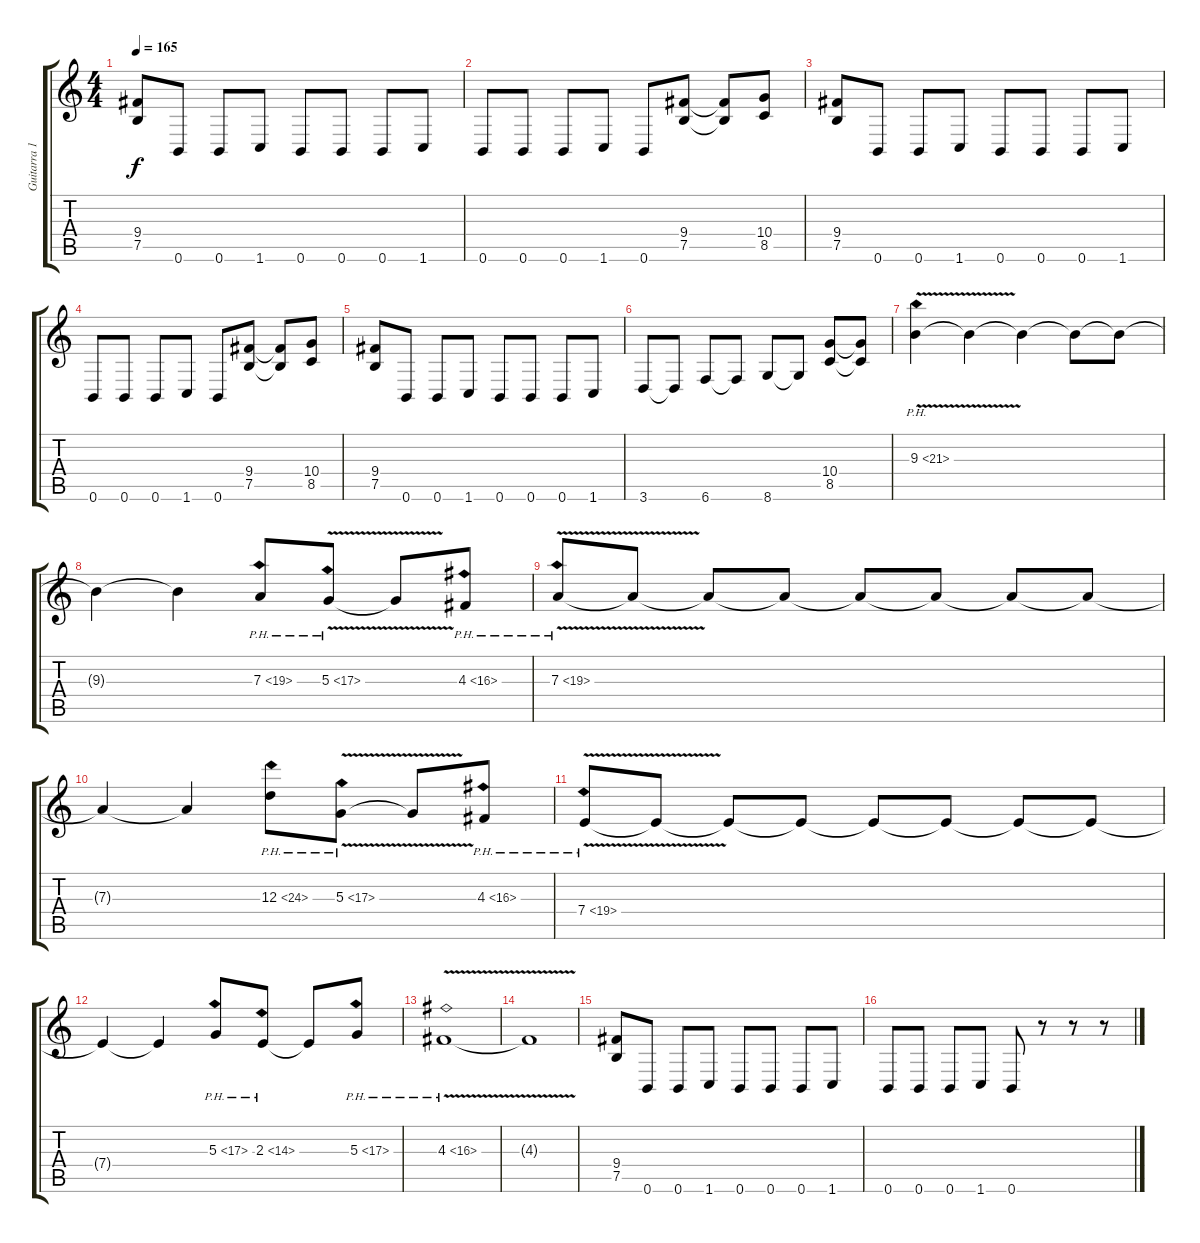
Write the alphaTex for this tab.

\track ("Guitarra 1" "Guitarra 1") {instrument distortionguitar}
\staff {score tabs}
\tuning (B3 Gb3 D3 A2 E2 B1) {hide}
\ts (4 4)
\tempo 165
\clef g2
\ks c
(9.4 7.5).8{dy f} 0.6.8 0.6.8 1.6.8 0.6.8 0.6.8 0.6.8 1.6.8 |
0.6.8 0.6.8 0.6.8 1.6.8 0.6.8 (9.4 7.5).8 (9.4{t} 7.5{t}).8 (10.4 8.5).8 |
(9.4 7.5).8 0.6.8 0.6.8 1.6.8 0.6.8 0.6.8 0.6.8 1.6.8 |
0.6.8 0.6.8 0.6.8 1.6.8 0.6.8 (9.4 7.5).8 (9.4{t} 7.5{t}).8 (10.4 8.5).8 |
(9.4 7.5).8 0.6.8 0.6.8 1.6.8 0.6.8 0.6.8 0.6.8 1.6.8 |
3.6.8 3.6{t}.8 6.6.8 6.6{t}.8 8.6.8 8.6{t}.8 (10.4 8.5).8 (10.4{t} 8.5{t}).8 |
9.3{ph 12 v}.4 9.3{t}.4 9.3{t}.4 9.3{t}.8 9.3{t}.8 |
9.3{t}.4 9.3{t}.4 7.3{ph 12}.8 5.3{ph 12 v}.8 5.3{t}.8 4.3{ph 12}.8 |
7.3{ph 12 v}.8 7.3{t}.8 7.3{t}.8 7.3{t}.8 7.3{t}.8 7.3{t}.8 7.3{t}.8 7.3{t}.8 |
7.3{t}.4 7.3{t}.4 12.3{ph 12}.8 5.3{ph 12 v}.8 5.3{t}.8 4.3{ph 12}.8 |
7.4{ph 12 v}.8 7.4{t}.8 7.4{t}.8 7.4{t}.8 7.4{t}.8 7.4{t}.8 7.4{t}.8 7.4{t}.8 |
7.4{t}.4 7.4{t}.4 5.3{ph 12}.8 2.3{ph 12}.8 2.3{t}.8 5.3{ph 12}.8 |
4.3{ph 12 v}.1 |
4.3{t}.1 |
(9.4 7.5).8 0.6.8 0.6.8 1.6.8 0.6.8 0.6.8 0.6.8 1.6.8 |
0.6.8 0.6.8 0.6.8 1.6.8 0.6.8 r.8 r.8 r.8
